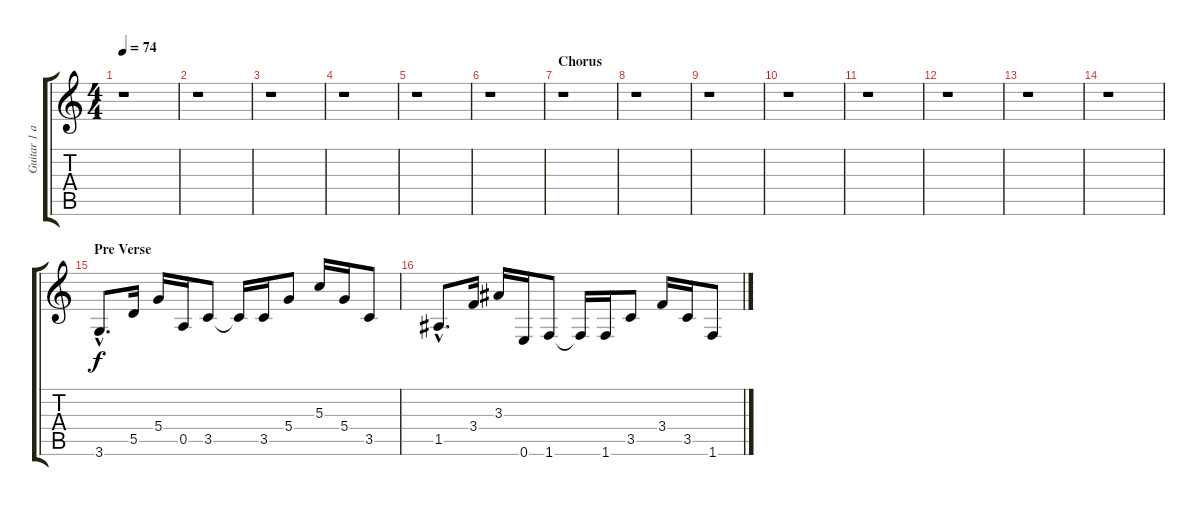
\track ("Guitar 1 acou." "Guitar 1 a") {instrument acousticguitarnylon}
\staff {score tabs}
\tuning (E4 B3 G3 D3 A2 E2) {hide}
\ts (4 4)
\tempo 74
\clef g2
\ks c
r.1{dy f} |
r.1 |
r.1 |
r.1 |
r.1 |
r.1 |
\section ("" "Chorus")
r.1 |
r.1 |
r.1 |
r.1 |
r.1 |
r.1 |
r.1 |
r.1 |
\section ("" "Pre Verse")
3.6{hac}.8{d} 5.5.16 5.4.16 0.5.16 3.5.8 3.5{t}.16 3.5.16 5.4.8 5.3.16 5.4.16 3.5.8 |
1.5{hac}.8{d} 3.4.16 3.3.16 0.6.16 1.6.8 1.6{t}.16 1.6.16 3.5.8 3.4.16 3.5.16 1.6.8
